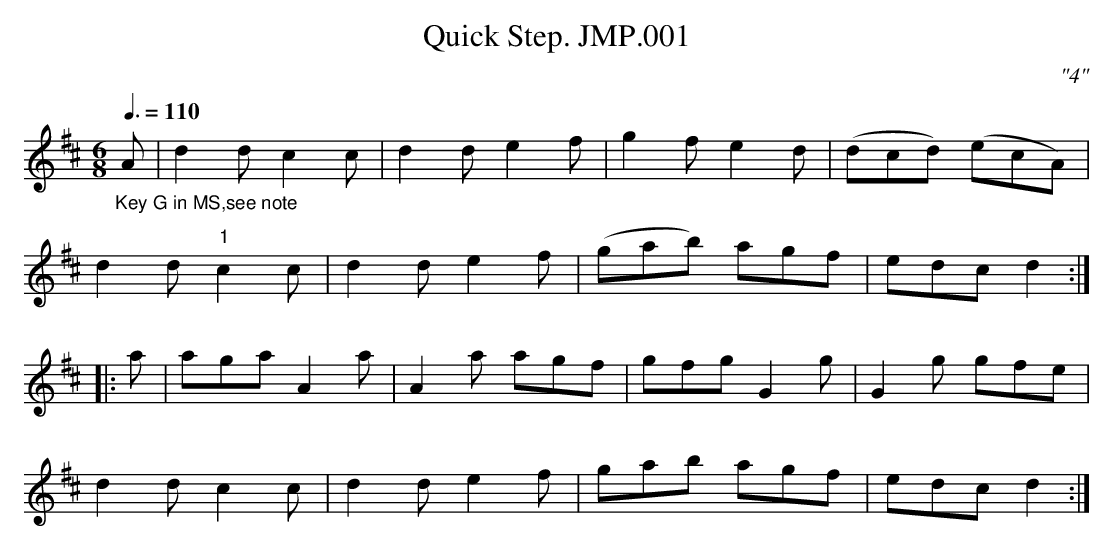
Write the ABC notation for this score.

X:1
T:Quick Step. JMP.001
M:6/8
L:1/8
Q:3/8=110
C:"4"
K:D major
"_Key G in MS,see note"A | d2d c2c | d2d e2f | g2f e2d | (dcd) (ecA) |
d2d "1"c2c| d2d e2f | (gab) agf | edc  d2 :|
|: a | aga A2a | A2 a agf | gfg G2g |G2g gfe |
d2d c2c | d2d e2f | gab agf | edc d2 :|
